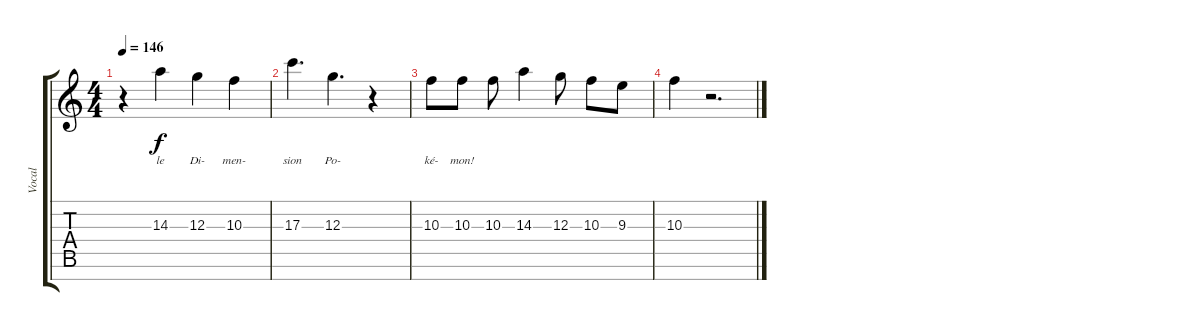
\track ("Vocal" "Vocal") {instrument acousticguitarnylon}
\staff {score tabs}
\tuning (E4 B3 G3 D3 A2 E2 B1) {hide}
\ts (4 4)
\tempo 146
\clef g2
\ks c
r.4{dy f} 14.3.4{lyrics (0 "le") lyrics (1 "") lyrics (2 "") lyrics (3 "") lyrics (4 "")} 12.3.4{lyrics (0 "Di-") lyrics (1 "") lyrics (2 "") lyrics (3 "") lyrics (4 "")} 10.3.4{lyrics (0 "men-") lyrics (1 "") lyrics (2 "") lyrics (3 "") lyrics (4 "")} |
17.3.4{d lyrics (0 "sion") lyrics (1 "") lyrics (2 "") lyrics (3 "") lyrics (4 "")} 12.3.4{d lyrics (0 "Po-") lyrics (1 "") lyrics (2 "") lyrics (3 "") lyrics (4 "")} r.4 |
10.3.8{lyrics (0 "ké-") lyrics (1 "") lyrics (2 "") lyrics (3 "") lyrics (4 "")} 10.3.8{lyrics (0 "mon!") lyrics (1 "") lyrics (2 "") lyrics (3 "") lyrics (4 "")} 10.3.8 14.3.4 12.3.8 10.3.8 9.3.8 |
10.3.4 r.2{d}
